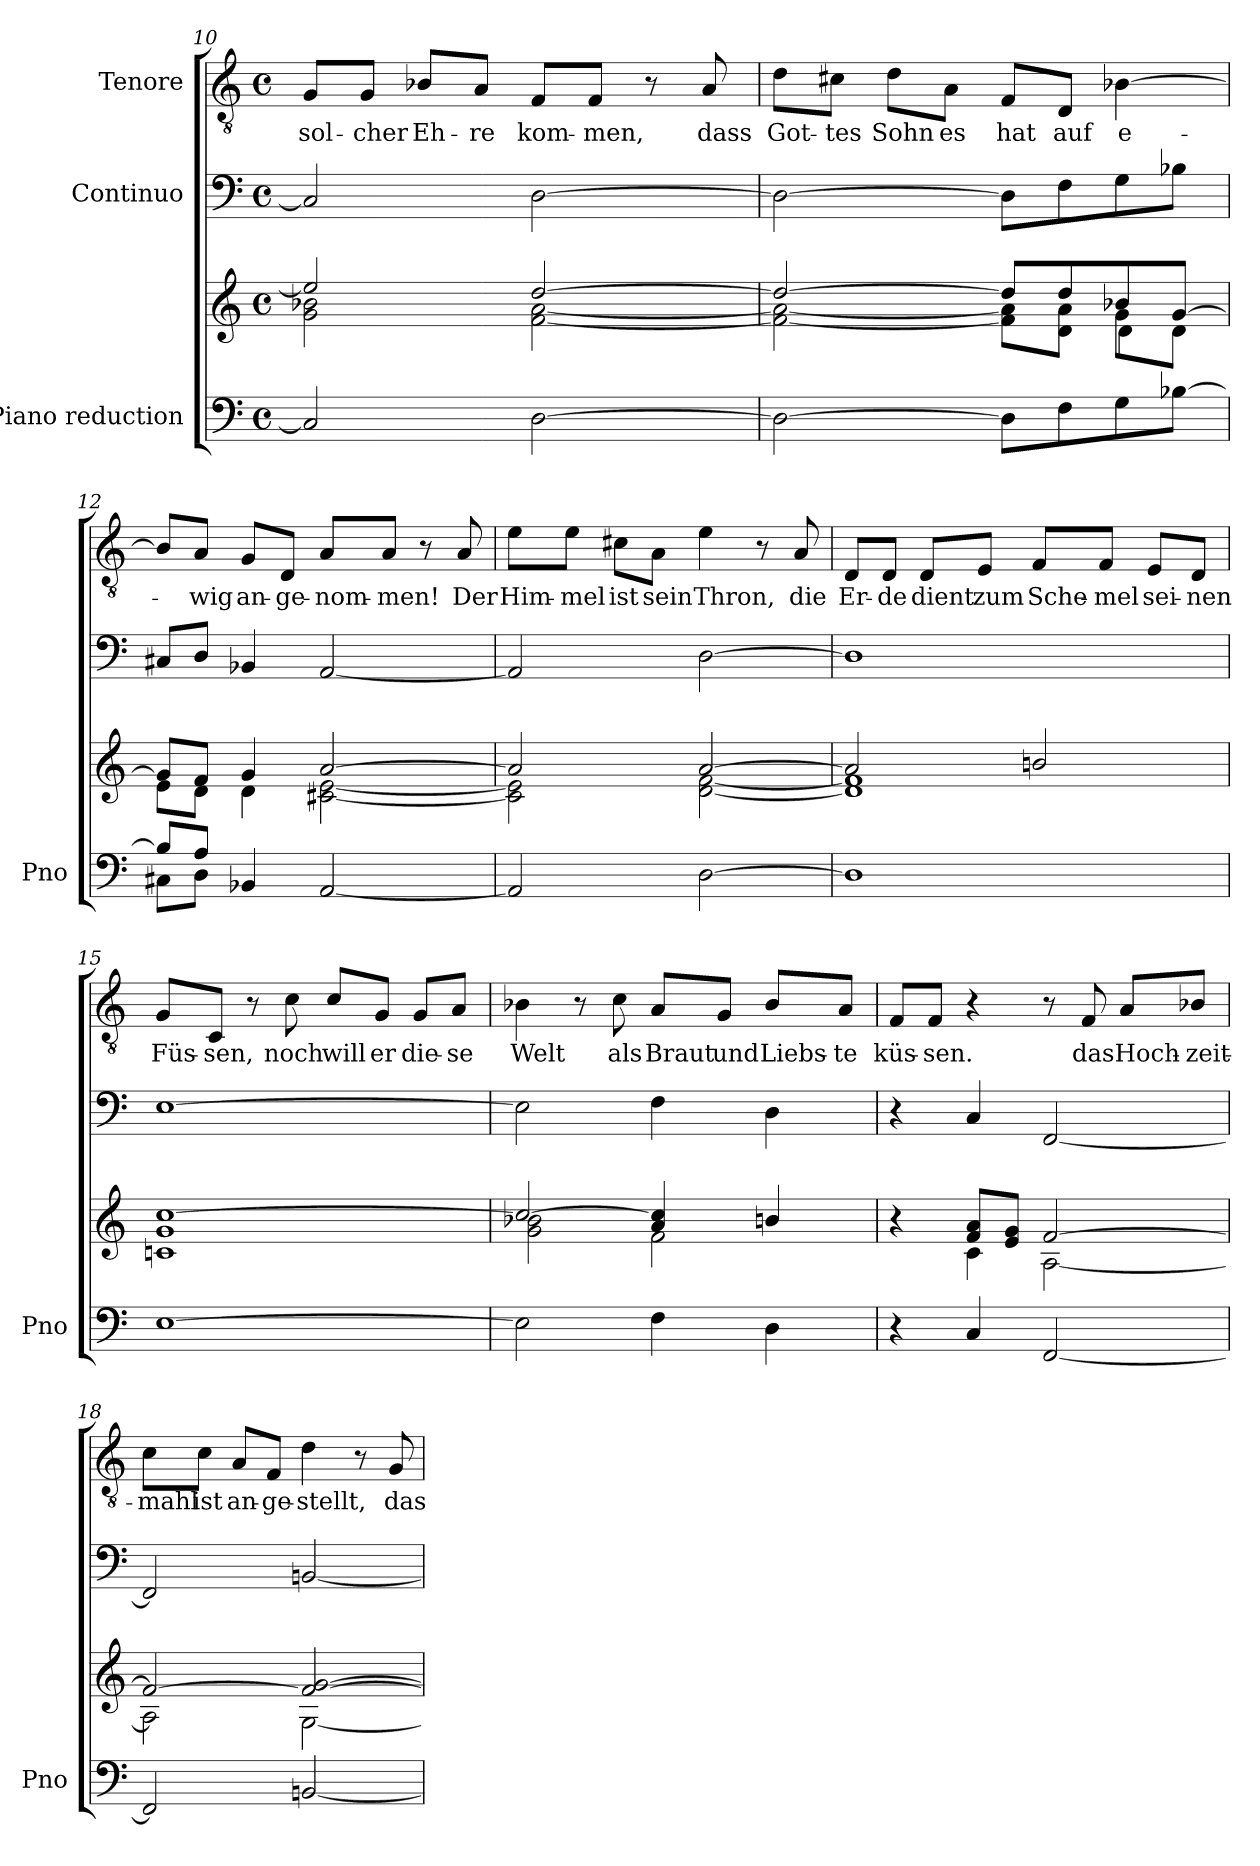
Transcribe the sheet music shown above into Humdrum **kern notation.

**kern	**kern	**kern	**kern	**text
*part3	*part3	*part2	*part1	*part1
*staff4	*staff3	*staff2	*staff1	*staff1
*I"Piano reduction	*	*I"Continuo	*I"Tenore	*
*I'Pno	*	*	*	*
!!LO:LB:g=z
*clefF4	*clefG2	*clefF4	*clefGv2	*
*k[]	*k[]	*k[]	*k[]	*
*M4/4	*M4/4	*M4/4	*M4/4	*
*met(c)	*met(c)	*met(c)	*met(c)	*
=10	=10	=10	=10	=10
*	*^	*	*	*
!	!	!	!	!	!LO:LY:b
2C#/]	2ee/]	2g\ 2b-X\	2C#/]	8G/L	sol-
!	!	!	!	!	!LO:LY:b
.	.	.	.	8G/J	-cher
!	!	!	!	!	!LO:LY:b
.	.	.	.	8B-X/L	Eh-
!	!	!	!	!	!LO:LY:b
.	.	.	.	8A/J	-re
!	!	!	!	!	!LO:LY:b
[2D\	[2dd/	[2f\ [2a\	[2D\	8F/L	kom-
!	!	!	!	!	!LO:LY:b
.	.	.	.	8F/J	-men,
.	.	.	.	8r	.
!	!	!	!	!	!LO:LY:b
.	.	.	.	8A/	dass
=11	=11	=11	=11	=11	=11
*	*	*^	*	*	*
!	!	!	!	!	!	!LO:LY:b
2D\_	2dd/_	2f\_ 2a\_	2ryy	2D\_	8d\L	Got-
!	!	!	!	!	!	!LO:LY:b
.	.	.	.	.	8c#X\J	-tes
!	!	!	!	!	!	!LO:LY:b
.	.	.	.	.	8d\L	Sohn
!	!	!	!	!	!	!LO:LY:b
.	.	.	.	.	8A\J	es
!	!	!	!	!	!	!LO:LY:b
8D\L]	8dd/L]	8f\] 8a\]L	4ryy	8D\L]	8F/L	hat
!	!	!	!	!	!	!LO:LY:b
8F\	8dd/	8d\ 8a\J	.	8F\	8D/J	auf
!	!	!	!	!	!	!LO:LY:b
8G\	8b-X/	8g\L	4d\	8G\	[4B-X\	e-
[>8B-X\J	[8g/J	8d\J	.	8B-X\J	.	.
*	*	*v	*v	*	*	*
=12	=12	=12	=12	=12	=12
*^	*	*	*	*	*
8B-/L]	8C#X\L	8g/L]	8e\L	8C#X/L	8B-/L]	.
!	!	!	!	!	!	!LO:LY:b
8A/J	8D\J	8f/J	8d\J	8D/J	8A/J	-wig
!	!	!	!	!	!	!LO:LY:b
4BB-X/	4ryy	4g/	4d\	4BB-X/	8G/L	an-
!	!	!	!	!	!	!LO:LY:b
.	.	.	.	.	8D/J	-ge-
!	!	!	!	!	!	!LO:LY:b
[<2AA/	2ryy	[2a/	[2c#X\ [2e\	[2AA/	8A/L	-nom-
!	!	!	!	!	!	!LO:LY:b
.	.	.	.	.	8A/J	-men!
.	.	.	.	.	8r	.
!	!	!	!	!	!	!LO:LY:b
.	.	.	.	.	8A/	Der
=13	=13	=13	=13	=13	=13	=13
!	!	!	!	!	!	!LO:LY:b
2AA/]	2ryy	2a/]	2c#\] 2e\]	2AA/]	8e\L	Him-
!	!	!	!	!	!	!LO:LY:b
.	.	.	.	.	8e\J	-mel
!	!	!	!	!	!	!LO:LY:b
.	.	.	.	.	8c#X\L	ist
!	!	!	!	!	!	!LO:LY:b
.	.	.	.	.	8A\J	sein
!	!	!	!	!	!	!LO:LY:b
[2D\	2ryy	[2a/	[2d\ [2f\	[2D\	4e\	Thron,
.	.	.	.	.	8r	.
!	!	!	!	!	!	!LO:LY:b
.	.	.	.	.	8A/	die
*v	*v	*	*	*	*	*
=14	=14	=14	=14	=14	=14
!	!	!	!	!	!LO:LY:b
1D]	2a/]	1d] 1f]	1D]	8D/L	Er-
!	!	!	!	!	!LO:LY:b
.	.	.	.	8D/J	-de
!	!	!	!	!	!LO:LY:b
.	.	.	.	8D/L	dient
!	!	!	!	!	!LO:LY:b
.	.	.	.	8E/J	zum
!	!	!	!	!	!LO:LY:b
.	2bn/	.	.	8F/L	Sche-
!	!	!	!	!	!LO:LY:b
.	.	.	.	8F/J	-mel
!	!	!	!	!	!LO:LY:b
.	.	.	.	8E/L	sei-
!	!	!	!	!	!LO:LY:b
.	.	.	.	8D/J	-nen
!!LO:PB:g=z
=15	=15	=15	=15	=15	=15
!	!	!	!	!	!LO:LY:b
[1E	[1cc	1cn 1g	[1E	8G/L	Füs-
!	!	!	!	!	!LO:LY:b
.	.	.	.	8C/J	-sen,
.	.	.	.	8r	.
!	!	!	!	!	!LO:LY:b
.	.	.	.	8c\	noch
!	!	!	!	!	!LO:LY:b
.	.	.	.	8c/L	will
!	!	!	!	!	!LO:LY:b
.	.	.	.	8G/J	er
!	!	!	!	!	!LO:LY:b
.	.	.	.	8G/L	die-
!	!	!	!	!	!LO:LY:b
.	.	.	.	8A/J	-se
=16	=16	=16	=16	=16	=16
!	!	!	!	!	!LO:LY:b
2E\]	2cc/_	2g\ 2b-X\	2E\]	4B-X\	Welt
.	.	.	.	8r	.
!	!	!	!	!	!LO:LY:b
.	.	.	.	8c\	als
!	!	!	!	!	!LO:LY:b
4F\	4a/ 4cc/]	2f\	4F\	8A/L	Braut
!	!	!	!	!	!LO:LY:b
.	.	.	.	8G/J	und
!	!	!	!	!	!LO:LY:b
4D\	4bn/	.	4D\	8B-/L	Liebs-
!	!	!	!	!	!LO:LY:b
.	.	.	.	8A/J	-te
=17	=17	=17	=17	=17	=17
!	!	!	!	!	!LO:LY:b
4r	4r	4ryy	4r	8F/L	küs-
!	!	!	!	!	!LO:LY:b
.	.	.	.	8F/J	-sen.
4C/	8f/ 8a/L	4c\	4C/	4r	.
.	8e/ 8g/J	.	.	.	.
[2FF/	[2f/	[2A\	[2FF/	8r	.
!	!	!	!	!	!LO:LY:b
.	.	.	.	8F/	das
!	!	!	!	!	!LO:LY:b
.	.	.	.	8A/L	Hoch-
!	!	!	!	!	!LO:LY:b
.	.	.	.	8B-X/J	-zeit-
=18	=18	=18	=18	=18	=18
!	!	!	!	!	!LO:LY:b
2FF/]	2f/_	2A\]	2FF/]	8c\L	-mahl
!	!	!	!	!	!LO:LY:b
.	.	.	.	8c\J	ist
!	!	!	!	!	!LO:LY:b
.	.	.	.	8A/L	an-
!	!	!	!	!	!LO:LY:b
.	.	.	.	8F/J	-ge-
!	!	!	!	!	!LO:LY:b
[2BBn/	2f/_ [2g/	[2G\	[2BBn/	4d\	-stellt,
.	.	.	.	8r	.
!	!	!	!	!	!LO:LY:b
.	.	.	.	8G/	das
*	*v	*v	*	*	*
=	=	=	=	=
*-	*-	*-	*-	*-
